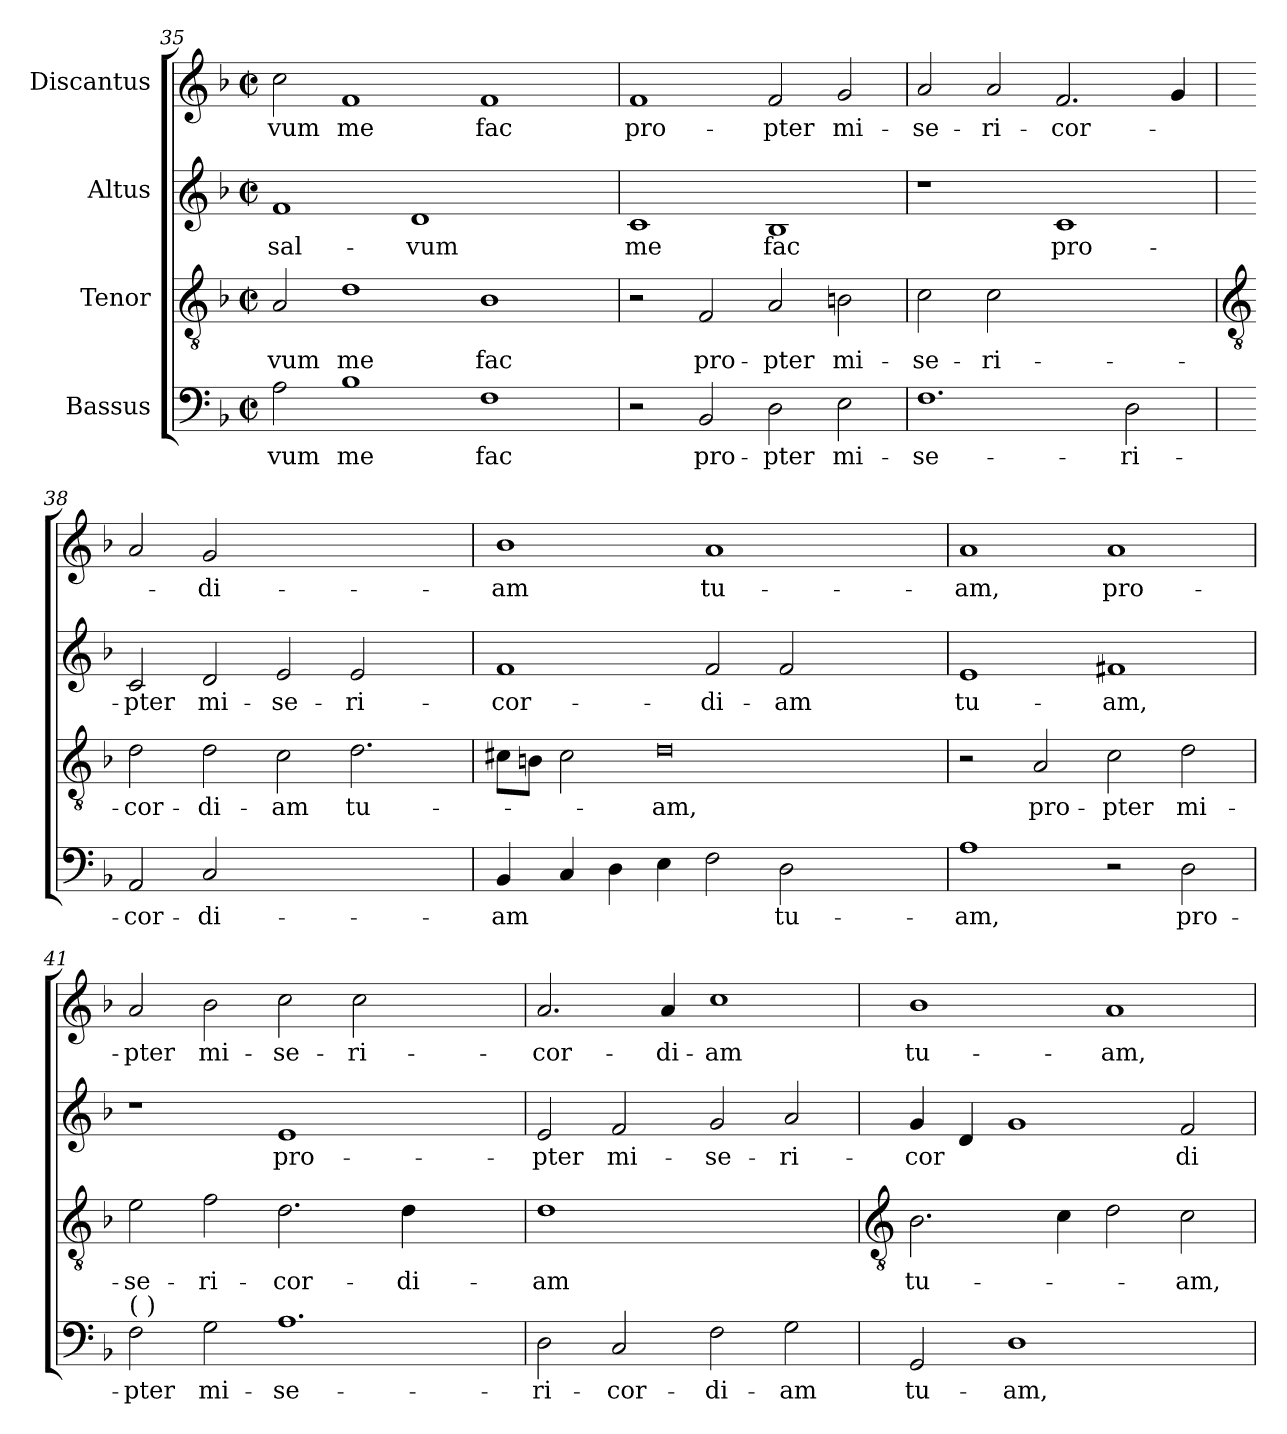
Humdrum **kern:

**kern	**text	**kern	**text	**kern	**text	**kern	**text
*part4	*part4	*part3	*part3	*part2	*part2	*part1	*part1
*staff4	*staff4	*staff3	*staff3	*staff2	*staff2	*staff1	*staff1
*I"Bassus	*	*I"Tenor	*	*I"Altus	*	*I"Discantus	*
*clefF4	*	*clefGv2	*	*clefG2	*	*clefG2	*
*k[b-]	*	*k[b-]	*	*k[b-]	*	*k[b-]	*
*F:	*	*F:	*	*F:	*	*F:	*
*M4/2	*	*M4/2	*	*M4/2	*	*M4/2	*
*met(c|)	*	*met(c|)	*	*met(c|)	*	*met(c|)	*
=35	=35	=35	=35	=35	=35	=35	=35
!	!LO:LY:b	!	!LO:LY:b	!	!LO:LY:b	!	!LO:LY:b
2A	-vum	2A	-vum	1f	sal-	2cc	-vum
!	!LO:LY:b	!	!LO:LY:b	!	!	!	!LO:LY:b
1B-	me	1d	me	.	.	1f	me
!	!	!	!	!	!LO:LY:b	!	!
.	.	.	.	1d	-vum	.	.
!	!LO:LY:b	!	!LO:LY:b	!	!	!	!LO:LY:b
1F	fac	1B-	fac	.	.	1f	fac
.	.	.	.	2ryy	.	.	.
=36	=36	=36	=36	=36	=36	=36	=36
!	!	!	!	!	!LO:LY:b	!	!LO:LY:b
2r	.	2r	.	1c	me	1f	pro-
!	!LO:LY:b	!	!LO:LY:b	!	!	!	!
2BB-	pro-	2F	pro-	.	.	.	.
!	!LO:LY:b	!	!LO:LY:b	!	!LO:LY:b	!	!LO:LY:b
2D	-pter	2A	-pter	1B-	fac	2f	-pter
!	!LO:LY:b	!	!LO:LY:b	!	!	!	!LO:LY:b
2E	mi-	2Bn	mi-	.	.	2g	mi-
=37	=37	=37	=37	=37	=37	=37	=37
!	!LO:LY:b	!	!LO:LY:b	!	!	!	!LO:LY:b
1.F	-se-	2c	-se-	1r	.	2a	-se-
!	!	!	!LO:LY:b	!	!	!	!LO:LY:b
.	.	2c	-ri-	.	.	2a	-ri-
!	!	!	!	!	!LO:LY:b	!	!LO:LY:b
.	.	1ryy	.	1c	pro-	2.f	-cor-
!	!LO:LY:b	!	!	!	!	!	!
2D	-ri-	.	.	.	.	.	.
.	.	.	.	.	.	4g	.
!!LO:LB:g=z
=38	=38	=38	=38	=38	=38	=38	=38
*	*	*clefGv2	*	*	*	*	*
!	!LO:LY:b	!	!LO:LY:b	!	!LO:LY:b	!	!
2AA	-cor-	2d	-cor-	2c	-pter	2a	.
!	!LO:LY:b	!	!LO:LY:b	!	!LO:LY:b	!	!LO:LY:b
2C	-di-	2d	-di-	2d	mi-	2g	-di-
!	!	!	!LO:LY:b	!	!LO:LY:b	!	!
1ryy	.	2c	-am	2e	-se-	1ryy	.
!	!	!	!LO:LY:b	!	!LO:LY:b	!	!
.	.	2.d	tu-	2e	-ri-	.	.
4ryy	.	.	.	4ryy	.	4ryy	.
!!LO:LB:g=z
=39	=39	=39	=39	=39	=39	=39	=39
!	!LO:LY:b	!	!	!	!LO:LY:b	!	!LO:LY:b
4BB-	-am	8c#L	.	1f	-cor-	1b-	-am
.	.	8BJ	.	.	.	.	.
4C	.	2c#	.	.	.	.	.
4D	.	.	.	.	.	.	.
!	!	!	!LO:LY:b	!	!	!	!
4E	.	0d	-am,	.	.	.	.
!	!	!	!	!	!LO:LY:b	!	!LO:LY:b
2F	.	.	.	2f	-di-	1a	tu-
!	!LO:LY:b	!	!	!	!LO:LY:b	!	!
2D	tu-	.	.	2f	-am	.	.
2.ryy	.	.	.	2.ryy	.	2.ryy	.
=40	=40	=40	=40	=40	=40	=40	=40
!	!LO:LY:b	!	!	!	!LO:LY:b	!	!LO:LY:b
1A	-am,	2r	.	1e	tu-	1a	-am,
!	!	!	!LO:LY:b	!	!	!	!
.	.	2A	pro-	.	.	.	.
!	!	!	!LO:LY:b	!	!LO:LY:b	!	!LO:LY:b
2r	.	2c	-pter	1f#	-am,	1a	pro-
!	!LO:LY:b	!	!LO:LY:b	!	!	!	!
2D	pro-	2d	mi-	.	.	.	.
=41	=41	=41	=41	=41	=41	=41	=41
!LO:TX:a:t=(  )	!	!	!	!	!	!	!
!	!LO:LY:b	!	!LO:LY:b	!	!	!	!LO:LY:b
2F	-pter	2e	-se-	1r	.	2a	-pter
!	!LO:LY:b	!	!LO:LY:b	!	!	!	!LO:LY:b
2G	mi-	2f	-ri-	.	.	2b-	mi-
!	!LO:LY:b	!	!LO:LY:b	!	!LO:LY:b	!	!LO:LY:b
1.A	-se-	2.d	-cor-	1e	pro-	2cc	-se-
!	!	!	!	!	!	!	!LO:LY:b
.	.	.	.	.	.	2cc	-ri-
!	!	!	!LO:LY:b	!	!	!	!
.	.	4d	-di-	.	.	.	.
.	.	2ryy	.	2ryy	.	2ryy	.
=42	=42	=42	=42	=42	=42	=42	=42
!	!LO:LY:b	!	!LO:LY:b	!	!LO:LY:b	!	!LO:LY:b
2D	-ri-	1d	-am	2e	-pter	2.a	-cor-
!	!LO:LY:b	!	!	!	!LO:LY:b	!	!
2C	-cor-	.	.	2f	mi-	.	.
!	!	!	!	!	!	!	!LO:LY:b
.	.	.	.	.	.	4a	-di-
!	!LO:LY:b	!	!	!	!LO:LY:b	!	!LO:LY:b
2F	-di-	1ryy	.	2g	-se-	1cc	-am
!	!LO:LY:b	!	!	!	!LO:LY:b	!	!
2G	-am	.	.	2a	-ri-	.	.
!!LO:LB:g=z
=43	=43	=43	=43	=43	=43	=43	=43
*	*	*clefGv2	*	*	*	*	*
!	!LO:LY:b	!	!LO:LY:b	!	!LO:LY:b	!	!LO:LY:b
2GG	tu-	2.B-	tu-	4g	-cor	1b-	tu-
.	.	.	.	4d	.	.	.
!	!LO:LY:b	!	!	!	!	!	!
1D	-am,	.	.	1g	.	.	.
.	.	4c	.	.	.	.	.
!	!	!	!	!	!	!	!LO:LY:b
.	.	2d	.	.	.	1a	-am,
!	!	!	!LO:LY:b	!	!LO:LY:b	!	!
2ryy	.	2c	-am,	2f	di-	.	.
=	=	=	=	=	=	=	=
*-	*-	*-	*-	*-	*-	*-	*-
